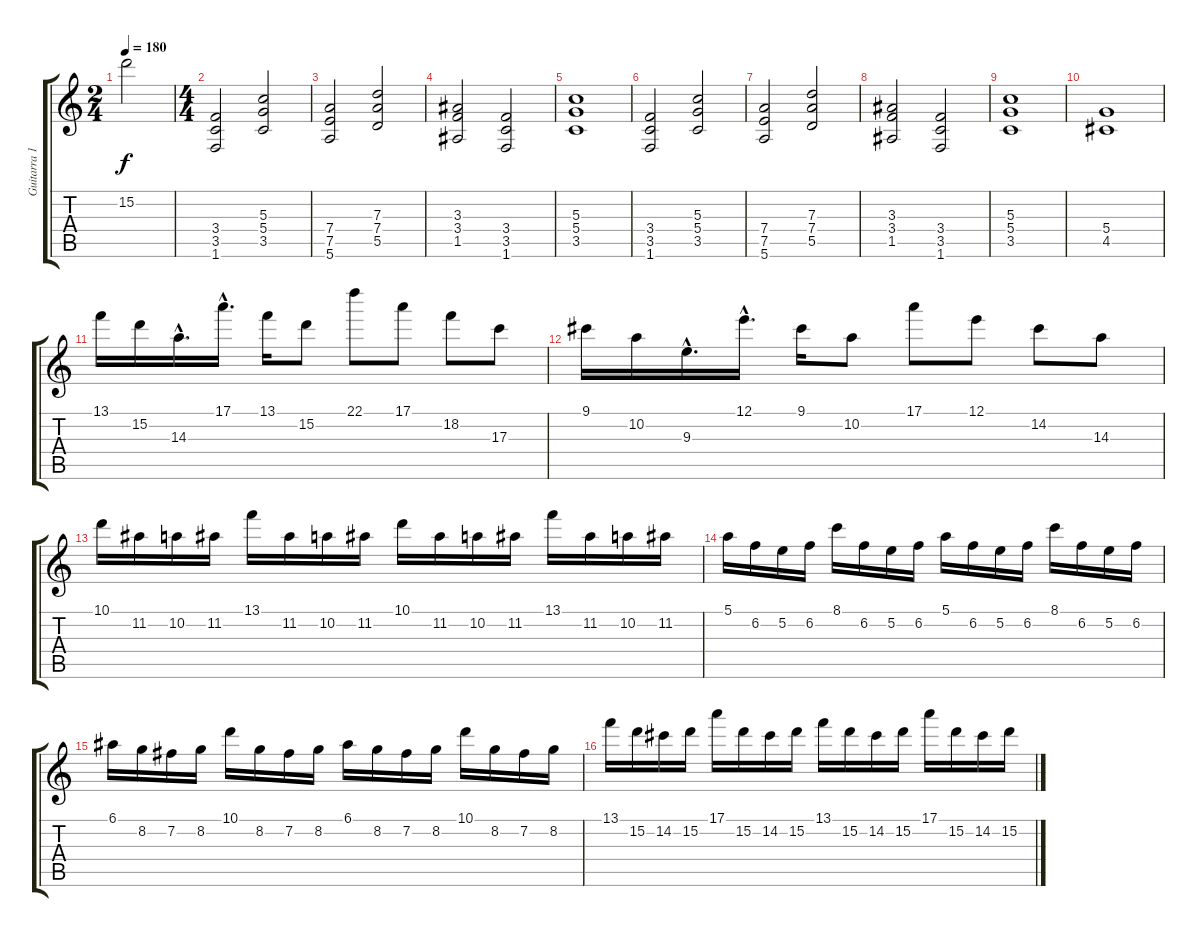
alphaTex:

\track ("Guitarra 1" "Guitarra 1") {instrument distortionguitar}
\staff {score tabs}
\tuning (E4 B3 G3 D3 A2 E2) {hide}
\ts (2 4)
\tempo 180
\clef g2
\ks c
15.2{t}.2{dy f volume 9} |
\ts (4 4)
(3.4 3.5 1.6).2 (5.3 5.4 3.5).2 |
(7.4 7.5 5.6).2 (7.3 7.4 5.5).2 |
(3.3 3.4 1.5).2 (3.4 3.5 1.6).2 |
(5.3 5.4 3.5).1 |
(3.4 3.5 1.6).2 (5.3 5.4 3.5).2 |
(7.4 7.5 5.6).2 (7.3 7.4 5.5).2 |
(3.3 3.4 1.5).2 (3.4 3.5 1.6).2 |
(5.3 5.4 3.5).1 |
(5.4 4.5).1 |
13.1.16{volume 14} 15.2.16 14.3{hac}.16{d} 17.1{hac}.16{d} 13.1.16 15.2.8 22.1.8 17.1.8 18.2.8 17.3.8 |
9.1.16 10.2.16 9.3{hac}.16{d} 12.1{hac}.16{d} 9.1.16 10.2.8 17.1.8 12.1.8 14.2.8 14.3.8 |
10.1.16 11.2.16 10.2.16 11.2.16 13.1.16 11.2.16 10.2.16 11.2.16 10.1.16 11.2.16 10.2.16 11.2.16 13.1.16 11.2.16 10.2.16 11.2.16 |
5.1.16 6.2.16 5.2.16 6.2.16 8.1.16 6.2.16 5.2.16 6.2.16 5.1.16 6.2.16 5.2.16 6.2.16 8.1.16 6.2.16 5.2.16 6.2.16 |
6.1.16 8.2.16 7.2.16 8.2.16 10.1.16 8.2.16 7.2.16 8.2.16 6.1.16 8.2.16 7.2.16 8.2.16 10.1.16 8.2.16 7.2.16 8.2.16 |
13.1.16 15.2.16 14.2.16 15.2.16 17.1.16 15.2.16 14.2.16 15.2.16 13.1.16 15.2.16 14.2.16 15.2.16 17.1.16 15.2.16 14.2.16 15.2.16
